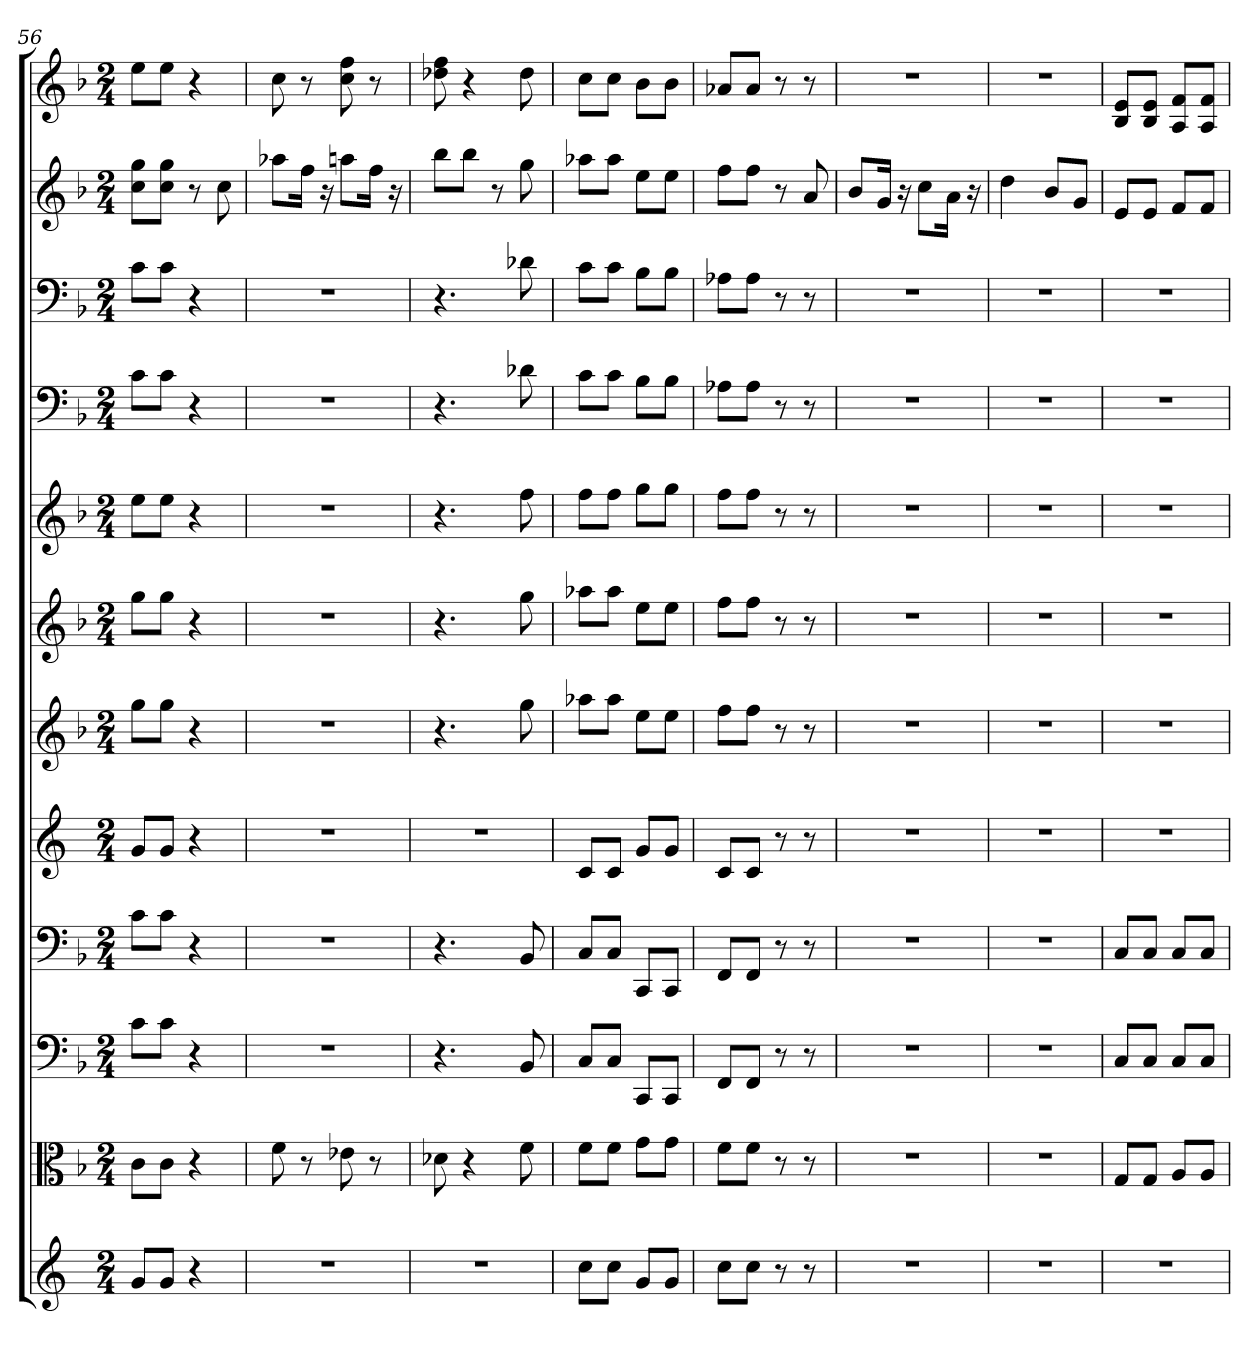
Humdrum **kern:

**kern	**kern	**kern	**kern	**kern	**kern	**kern	**kern	**kern	**kern	**kern	**kern
*part12	*part11	*part10	*part9	*part8	*part7	*part6	*part5	*part4	*part3	*part2	*part1
*staff12	*staff11	*staff10	*staff9	*staff8	*staff7	*staff6	*staff5	*staff4	*staff3	*staff2	*staff1
*	*clefC3	*clefF4	*clefF4	*	*	*	*	*clefF4	*clefF4	*	*
*k[]	*k[b-]	*k[b-]	*k[b-]	*k[]	*k[b-]	*k[b-]	*k[b-]	*k[b-]	*k[b-]	*k[b-]	*k[b-]
*M2/4	*M2/4	*M2/4	*M2/4	*M2/4	*M2/4	*M2/4	*M2/4	*M2/4	*M2/4	*M2/4	*M2/4
=56	=56	=56	=56	=56	=56	=56	=56	=56	=56	=56	=56
8gL	8c\L	8c\L	8c\L	8gL	8ggL	8ggL	8eeL	8c\L	8c\L	8cc 8ggL	8eeL
8gJ	8c\J	8c\J	8c\J	8gJ	8ggJ	8ggJ	8eeJ	8c\J	8c\J	8cc 8ggJ	8eeJ
4r	4r	4r	4r	4r	4r	4r	4r	4r	4r	8r	4r
.	.	.	.	.	.	.	.	.	.	8cc	.
=57	=57	=57	=57	=57	=57	=57	=57	=57	=57	=57	=57
2r	8f	2r	2r	2r	2r	2r	2r	2r	2r	8aa-XL	8cc
.	8r	.	.	.	.	.	.	.	.	16ffJk	8r
.	.	.	.	.	.	.	.	.	.	16r	.
.	8e-X	.	.	.	.	.	.	.	.	8aanL	8cc 8ff
.	8r	.	.	.	.	.	.	.	.	16ffJk	8r
.	.	.	.	.	.	.	.	.	.	16r	.
=58	=58	=58	=58	=58	=58	=58	=58	=58	=58	=58	=58
2r	8d-X	4.r	4.r	2r	4.r	4.r	4.r	4.r	4.r	8bb-L	8dd-X 8ff
.	4r	.	.	.	.	.	.	.	.	8bb-J	4r
.	.	.	.	.	.	.	.	.	.	8r	.
.	8f	8BB-	8BB-	.	8gg	8gg	8ff	8d-X	8d-X	8gg	8dd-
=59	=59	=59	=59	=59	=59	=59	=59	=59	=59	=59	=59
8ccL	8f\L	8C/L	8C/L	8cL	8aa-XL	8aa-XL	8ffL	8c\L	8c\L	8aa-XL	8ccL
8ccJ	8f\J	8C/J	8C/J	8cJ	8aa-J	8aa-J	8ffJ	8c\J	8c\J	8aa-J	8ccJ
8gL	8g\L	8CC/L	8CC/L	8gL	8eeL	8eeL	8ggL	8B-\L	8B-\L	8eeL	8b-L
8gJ	8g\J	8CC/J	8CC/J	8gJ	8eeJ	8eeJ	8ggJ	8B-\J	8B-\J	8eeJ	8b-J
=60	=60	=60	=60	=60	=60	=60	=60	=60	=60	=60	=60
8ccL	8f\L	8FF/L	8FF/L	8cL	8ffL	8ffL	8ffL	8A-X\L	8A-X\L	8ffL	8a-XL
8ccJ	8f\J	8FF/J	8FF/J	8cJ	8ffJ	8ffJ	8ffJ	8A-\J	8A-\J	8ffJ	8a-J
8r	8r	8r	8r	8r	8r	8r	8r	8r	8r	8r	8r
8r	8r	8r	8r	8r	8r	8r	8r	8r	8r	8a	8r
=61	=61	=61	=61	=61	=61	=61	=61	=61	=61	=61	=61
2r	2r	2r	2r	2r	2r	2r	2r	2r	2r	8b-L	2r
.	.	.	.	.	.	.	.	.	.	16gJk	.
.	.	.	.	.	.	.	.	.	.	16r	.
.	.	.	.	.	.	.	.	.	.	8ccL	.
.	.	.	.	.	.	.	.	.	.	16aJk	.
.	.	.	.	.	.	.	.	.	.	16r	.
=62	=62	=62	=62	=62	=62	=62	=62	=62	=62	=62	=62
2r	2r	2r	2r	2r	2r	2r	2r	2r	2r	4dd	2r
.	.	.	.	.	.	.	.	.	.	8b-L	.
.	.	.	.	.	.	.	.	.	.	8gJ	.
=63	=63	=63	=63	=63	=63	=63	=63	=63	=63	=63	=63
2r	8G/L	8C/L	8C/L	2r	2r	2r	2r	2r	2r	8eL	8B- 8eL
.	8G/J	8C/J	8C/J	.	.	.	.	.	.	8eJ	8B- 8eJ
.	8A/L	8C/L	8C/L	.	.	.	.	.	.	8fL	8A 8fL
.	8A/J	8C/J	8C/J	.	.	.	.	.	.	8fJ	8A 8fJ
=	=	=	=	=	=	=	=	=	=	=	=
*-	*-	*-	*-	*-	*-	*-	*-	*-	*-	*-	*-
